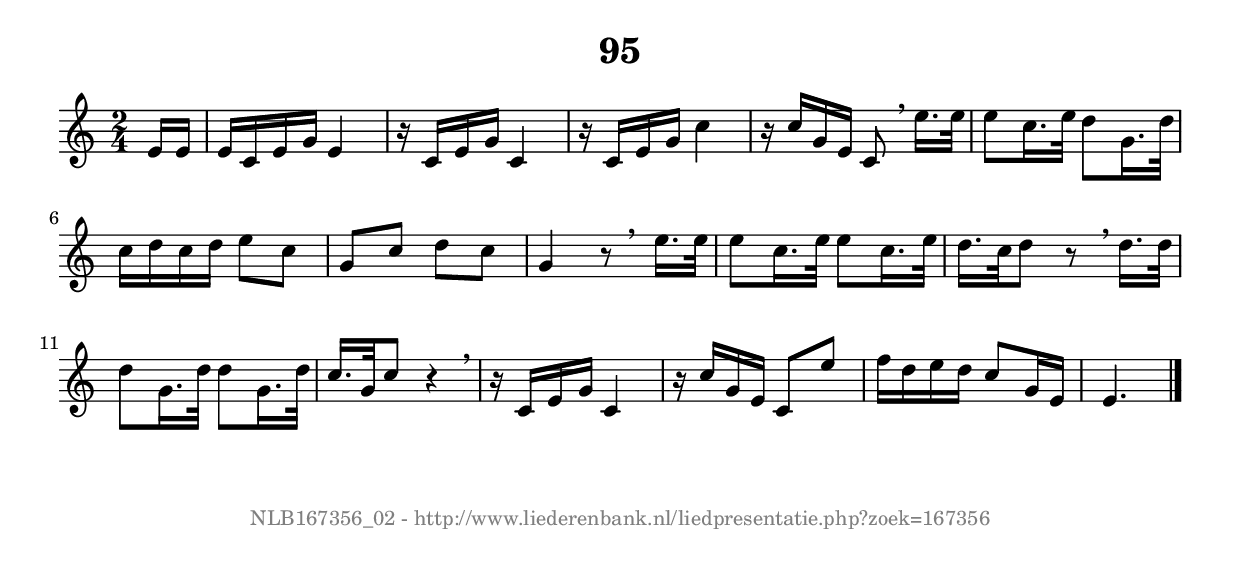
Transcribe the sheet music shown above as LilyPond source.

%
% produced by wce2krn 1.64 (7 June 2014)
%
\version"2.16"
#(append! paper-alist '(("long" . (cons (* 210 mm) (* 2000 mm)))))
#(set-default-paper-size "long")
sb = {\breathe}
mBreak = {\breathe }
bBreak = {\breathe }
x = {\once\override NoteHead #'style = #'cross }
gl=\glissando
itime={\override Staff.TimeSignature #'stencil = ##f }
ficta = {\once\set suggestAccidentals = ##t}
fine = {\once\override Score.RehearsalMark #'self-alignment-X = #1 \mark \markup {\italic{Fine}}}
dc = {\once\override Score.RehearsalMark #'self-alignment-X = #1 \mark \markup {\italic{D.C.}}}
dcf = {\once\override Score.RehearsalMark #'self-alignment-X = #1 \mark \markup {\italic{D.C. al Fine}}}
dcc = {\once\override Score.RehearsalMark #'self-alignment-X = #1 \mark \markup {\italic{D.C. al Coda}}}
ds = {\once\override Score.RehearsalMark #'self-alignment-X = #1 \mark \markup {\italic{D.S.}}}
dsf = {\once\override Score.RehearsalMark #'self-alignment-X = #1 \mark \markup {\italic{D.S. al Fine}}}
dsc = {\once\override Score.RehearsalMark #'self-alignment-X = #1 \mark \markup {\italic{D.S. al Coda}}}
pv = {\set Score.repeatCommands = #'((volta "1"))}
sv = {\set Score.repeatCommands = #'((volta "2"))}
tv = {\set Score.repeatCommands = #'((volta "3"))}
qv = {\set Score.repeatCommands = #'((volta "4"))}
xv = {\set Score.repeatCommands = #'((volta #f))}
\header{ tagline = ""
title = "95"
}
\score {{
\key c \major
\relative g'
{
\set melismaBusyProperties = #'()
\partial 32*4
\time 2/4
\tempo 4=120
\override Score.MetronomeMark #'transparent = ##t
\override Score.RehearsalMark #'break-visibility = #(vector #t #t #f)
e16 e e c e g e4 r16 c e g c,4 r16 c e g c4 r16 c g e c8 \mBreak
e'16. e32 e8 c16. e32 d8 g,16. d'32 c16 d c d e8 c g c d c g4 r8 \bar ":|:" \bBreak
e'16. e32 e8 c16. e32 e8 c16. e32 d16. c32 d8 r \mBreak
d16. d32 d8 g,16. d'32 d8 g,16. d'32 c16. g32 c8 r4 \mBreak \bar "|"
r16 c, e g c,4 r16 c' g e c8 e'f16 d e d c8 g16 e e4. \bar "|."
 }}
 \midi { }
 \layout {
            indent = 0.0\cm
}
}
\markup { \vspace #0 } \markup { \with-color #grey \fill-line { \center-column { \smaller "NLB167356_02 - http://www.liederenbank.nl/liedpresentatie.php?zoek=167356" } } }
